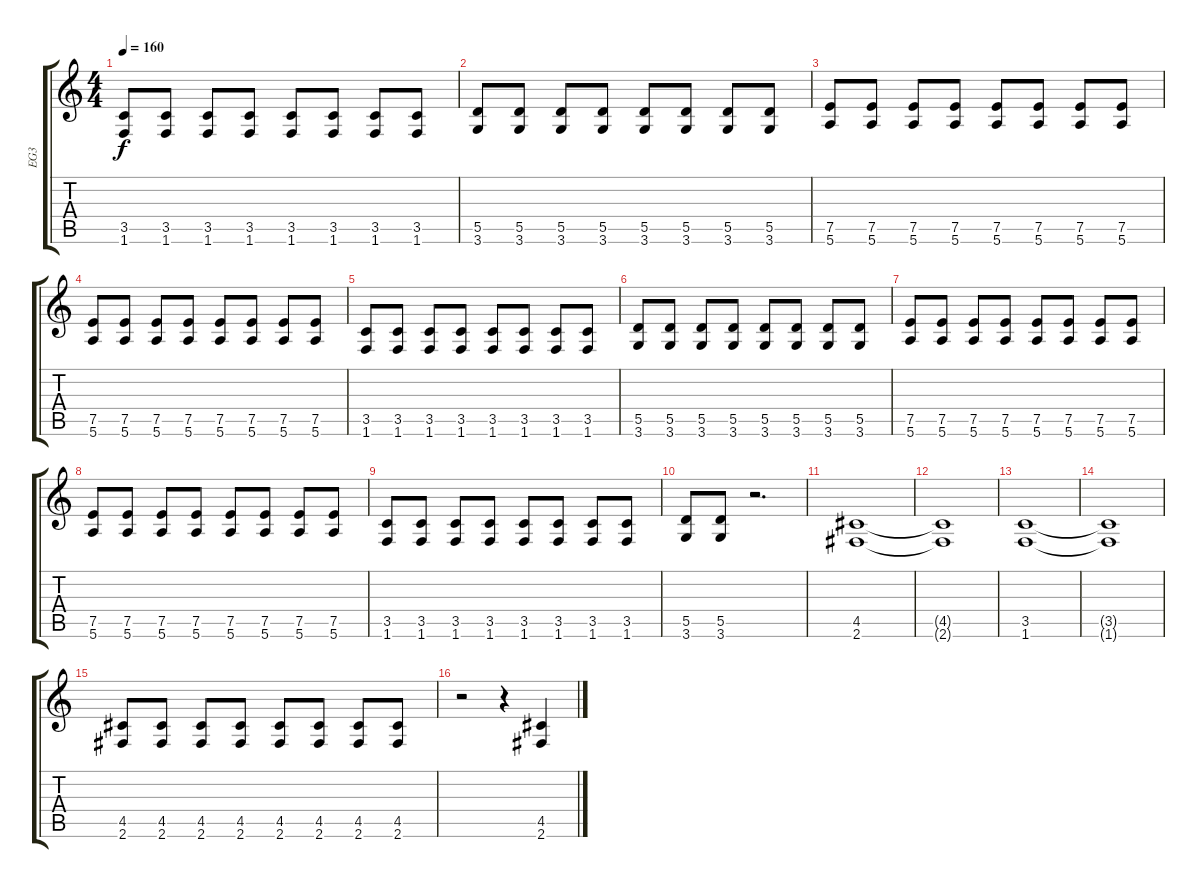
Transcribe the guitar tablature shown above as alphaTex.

\track ("EG3" "EG3") {instrument acousticguitarnylon}
\staff {score tabs}
\tuning (E4 B3 G3 D3 A2 E2) {hide}
\ts (4 4)
\tempo 160
\clef g2
\ks c
(3.5 1.6).8{dy f} (3.5 1.6).8 (3.5 1.6).8 (3.5 1.6).8 (3.5 1.6).8 (3.5 1.6).8 (3.5 1.6).8 (3.5 1.6).8 |
(5.5 3.6).8 (5.5 3.6).8 (5.5 3.6).8 (5.5 3.6).8 (5.5 3.6).8 (5.5 3.6).8 (5.5 3.6).8 (5.5 3.6).8 |
(7.5 5.6).8 (7.5 5.6).8 (7.5 5.6).8 (7.5 5.6).8 (7.5 5.6).8 (7.5 5.6).8 (7.5 5.6).8 (7.5 5.6).8 |
(7.5 5.6).8 (7.5 5.6).8 (7.5 5.6).8 (7.5 5.6).8 (7.5 5.6).8 (7.5 5.6).8 (7.5 5.6).8 (7.5 5.6).8 |
(3.5 1.6).8 (3.5 1.6).8 (3.5 1.6).8 (3.5 1.6).8 (3.5 1.6).8 (3.5 1.6).8 (3.5 1.6).8 (3.5 1.6).8 |
(5.5 3.6).8 (5.5 3.6).8 (5.5 3.6).8 (5.5 3.6).8 (5.5 3.6).8 (5.5 3.6).8 (5.5 3.6).8 (5.5 3.6).8 |
(7.5 5.6).8 (7.5 5.6).8 (7.5 5.6).8 (7.5 5.6).8 (7.5 5.6).8 (7.5 5.6).8 (7.5 5.6).8 (7.5 5.6).8 |
(7.5 5.6).8 (7.5 5.6).8 (7.5 5.6).8 (7.5 5.6).8 (7.5 5.6).8 (7.5 5.6).8 (7.5 5.6).8 (7.5 5.6).8 |
(3.5 1.6).8 (3.5 1.6).8 (3.5 1.6).8 (3.5 1.6).8 (3.5 1.6).8 (3.5 1.6).8 (3.5 1.6).8 (3.5 1.6).8 |
(5.5 3.6).8 (5.5 3.6).8 r.2{d} |
(4.5 2.6).1 |
(4.5{t} 2.6{t}).1 |
(3.5 1.6).1 |
(3.5{t} 1.6{t}).1 |
(4.5 2.6).8 (4.5 2.6).8 (4.5 2.6).8 (4.5 2.6).8 (4.5 2.6).8 (4.5 2.6).8 (4.5 2.6).8 (4.5 2.6).8 |
r.2 r.4 (4.5 2.6).4
